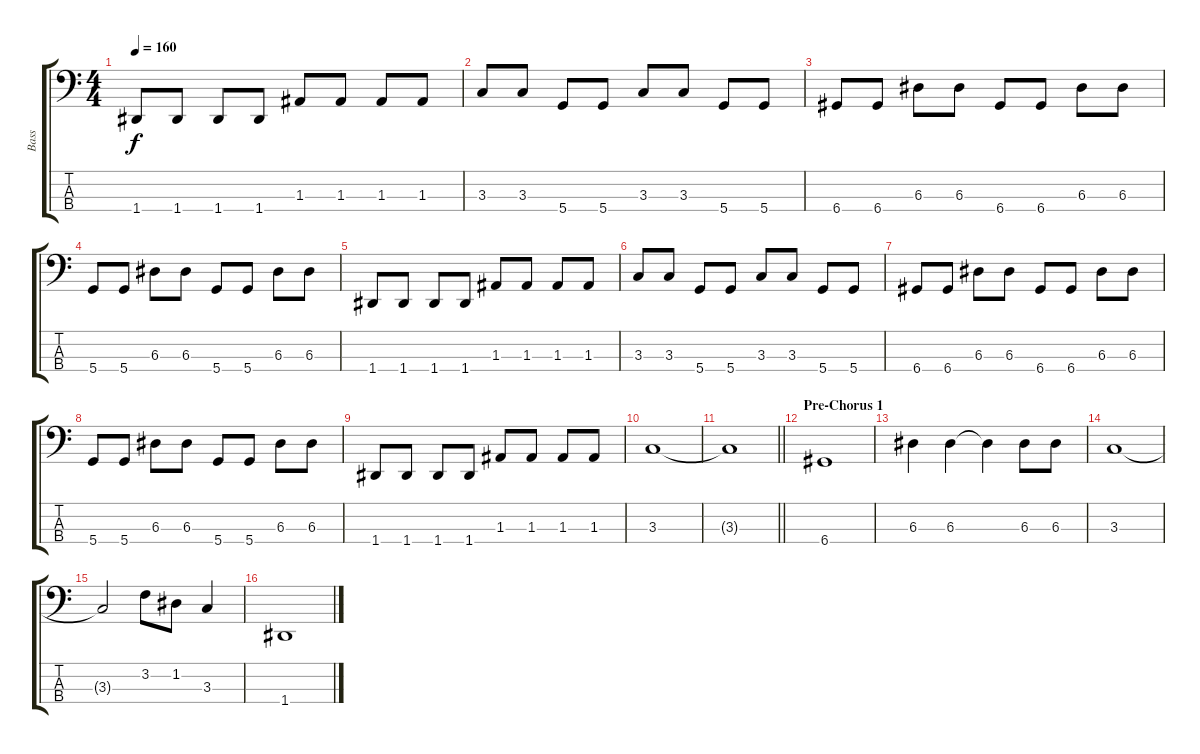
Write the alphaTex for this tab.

\track ("Bass" "Bass") {instrument electricbassfinger}
\staff {score tabs}
\tuning (G2 D2 A1 D1) {hide}
\ts (4 4)
\tempo 160
\clef f4
\ks c
1.4.8{dy f} 1.4.8 1.4.8 1.4.8 1.3.8 1.3.8 1.3.8 1.3.8 |
3.3.8 3.3.8 5.4.8 5.4.8 3.3.8 3.3.8 5.4.8 5.4.8 |
6.4.8 6.4.8 6.3.8 6.3.8 6.4.8 6.4.8 6.3.8 6.3.8 |
5.4.8 5.4.8 6.3.8 6.3.8 5.4.8 5.4.8 6.3.8 6.3.8 |
1.4.8 1.4.8 1.4.8 1.4.8 1.3.8 1.3.8 1.3.8 1.3.8 |
3.3.8 3.3.8 5.4.8 5.4.8 3.3.8 3.3.8 5.4.8 5.4.8 |
6.4.8 6.4.8 6.3.8 6.3.8 6.4.8 6.4.8 6.3.8 6.3.8 |
5.4.8 5.4.8 6.3.8 6.3.8 5.4.8 5.4.8 6.3.8 6.3.8 |
1.4.8 1.4.8 1.4.8 1.4.8 1.3.8 1.3.8 1.3.8 1.3.8 |
3.3.1 |
\barLineRight lightlight
3.3{t}.1 |
\section ("" "Pre-Chorus 1")
6.4.1 |
6.3.4 6.3.4 6.3{t}.4 6.3.8 6.3.8 |
3.3.1 |
3.3{t}.2 3.2.8 1.2.8 3.3.4 |
1.4.1
